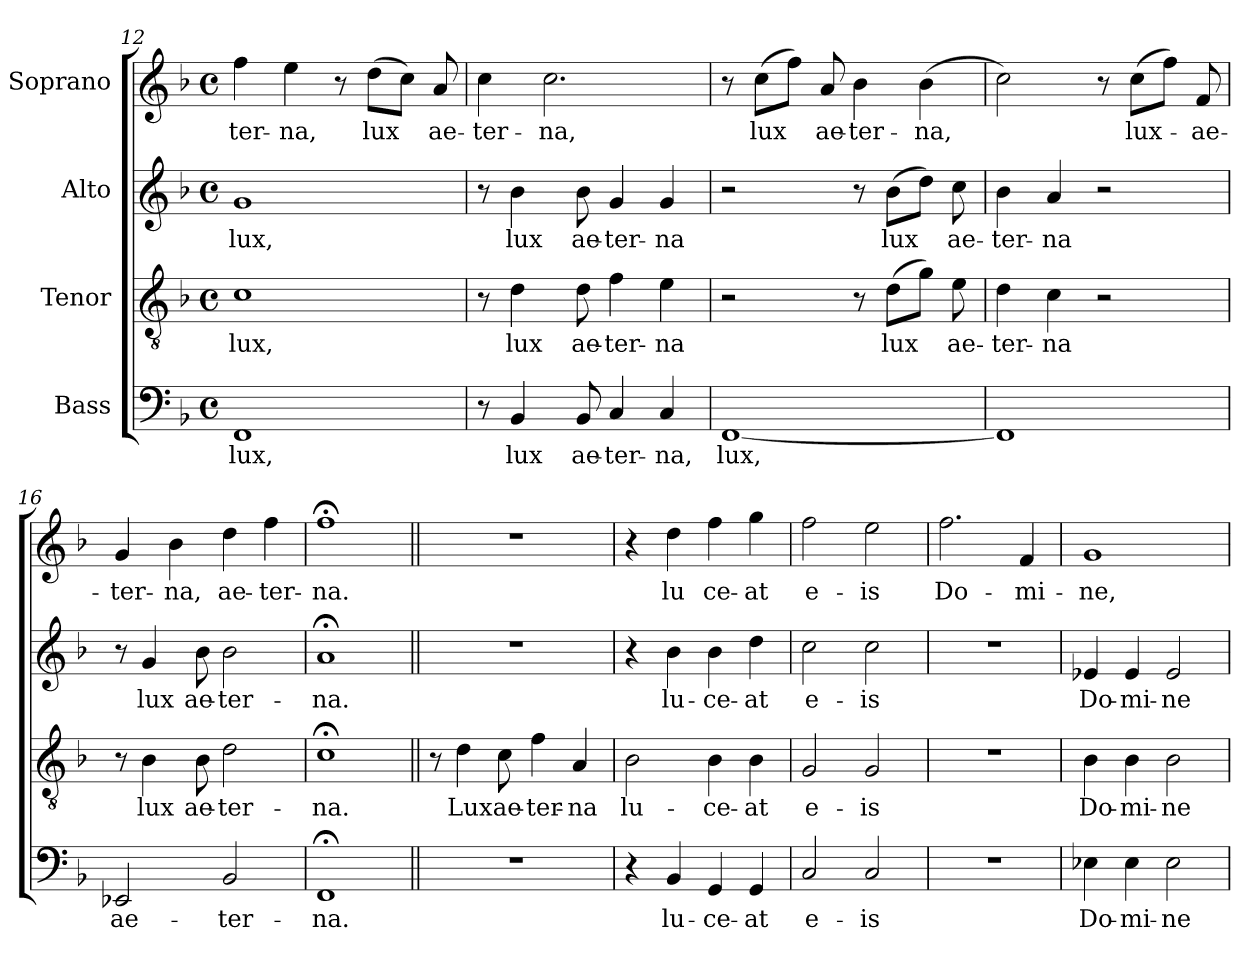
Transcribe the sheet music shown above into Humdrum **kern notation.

**kern	**text	**kern	**text	**kern	**text	**kern	**text
*part4	*part4	*part3	*part3	*part2	*part2	*part1	*part1
*staff4	*staff4	*staff3	*staff3	*staff2	*staff2	*staff1	*staff1
*I"Bass	*	*I"Tenor	*	*I"Alto	*	*I"Soprano	*
!!LO:LB:g=z
*clefF4	*	*clefGv2	*	*clefG2	*	*clefG2	*
*k[b-]	*	*k[b-]	*	*k[b-]	*	*k[b-]	*
*F:	*	*F:	*	*F:	*	*F:	*
*M4/4	*	*M4/4	*	*M4/4	*	*M4/4	*
*met(c)	*	*met(c)	*	*met(c)	*	*met(c)	*
=12	=12	=12	=12	=12	=12	=12	=12
!	!LO:LY:b	!	!LO:LY:b	!	!LO:LY:b	!	!LO:LY:b
1FF	lux,	1c	lux,	1g	lux,	4ff\	-ter-
!	!	!	!	!	!	!	!LO:LY:b
.	.	.	.	.	.	4ee\	-na,
.	.	.	.	.	.	8r	.
!	!	!	!	!	!	!	!LO:LY:b
.	.	.	.	.	.	(>8dd\L	lux
.	.	.	.	.	.	8cc\J)	.
!	!	!	!	!	!	!	!LO:LY:b
.	.	.	.	.	.	8a/	ae-
=13	=13	=13	=13	=13	=13	=13	=13
!	!	!	!	!	!	!	!LO:LY:b
8r	.	8r	.	8r	.	4cc\	-ter-
!	!LO:LY:b	!	!LO:LY:b	!	!LO:LY:b	!	!
4BB-/	lux	4d\	lux	4b-\	lux	.	.
!	!	!	!	!	!	!	!LO:LY:b
.	.	.	.	.	.	2.cc\	-na,
!	!LO:LY:b	!	!LO:LY:b	!	!LO:LY:b	!	!
8BB-/	ae-	8d\	ae-	8b-\	ae-	.	.
!	!LO:LY:b	!	!LO:LY:b	!	!LO:LY:b	!	!
4C/	-ter-	4f\	-ter-	4g/	-ter-	.	.
!	!LO:LY:b	!	!LO:LY:b	!	!LO:LY:b	!	!
4C/	-na,	4e\	-na	4g/	-na	.	.
=14	=14	=14	=14	=14	=14	=14	=14
!	!LO:LY:b	!	!	!	!	!	!
[1FF	lux,	2r	.	2r	.	8r	.
!	!	!	!	!	!	!	!LO:LY:b
.	.	.	.	.	.	(>8cc\L	lux
.	.	.	.	.	.	8ff\J)	.
!	!	!	!	!	!	!	!LO:LY:b
.	.	.	.	.	.	8a/	ae-
!	!	!	!	!	!	!	!LO:LY:b
.	.	8r	.	8r	.	4b-\	-ter-
!	!	!	!LO:LY:b	!	!LO:LY:b	!	!
.	.	(>8d\L	lux	(>8b-\L	lux	.	.
!	!	!	!	!	!	!	!LO:LY:b
.	.	8g\J)	.	8dd\J)	.	(>4b-\	-na,
!	!	!	!LO:LY:b	!	!LO:LY:b	!	!
.	.	8e\	ae-	8cc\	ae-	.	.
=15	=15	=15	=15	=15	=15	=15	=15
!	!	!	!LO:LY:b	!	!LO:LY:b	!	!
1FF]	.	4d\	-ter-	4b-\	-ter-	2cc\)	.
!	!	!	!LO:LY:b	!	!LO:LY:b	!	!
.	.	4c\	-na	4a/	-na	.	.
.	.	2r	.	2r	.	8r	.
!	!	!	!	!	!	!	!LO:LY:b
.	.	.	.	.	.	(>8cc\L	lux-
.	.	.	.	.	.	8ff\J)	.
!	!	!	!	!	!	!	!LO:LY:b
.	.	.	.	.	.	8f/	-ae-
!!LO:LB:g=z
=16	=16	=16	=16	=16	=16	=16	=16
!	!LO:LY:b	!	!	!	!	!	!LO:LY:b
2EE-X/	ae-	8r	.	8r	.	4g/	-ter-
!	!	!	!LO:LY:b	!	!LO:LY:b	!	!
.	.	4B-\	lux	4g/	lux	.	.
!	!	!	!	!	!	!	!LO:LY:b
.	.	.	.	.	.	4b-\	-na,
!	!	!	!LO:LY:b	!	!LO:LY:b	!	!
.	.	8B-\	ae-	8b-\	ae-	.	.
!	!LO:LY:b	!	!LO:LY:b	!	!LO:LY:b	!	!LO:LY:b
2BB-/	-ter-	2d\	-ter-	2b-\	-ter-	4dd\	ae-
!	!	!	!	!	!	!	!LO:LY:b
.	.	.	.	.	.	4ff\	-ter-
=17	=17	=17	=17	=17	=17	=17	=17
!	!LO:LY:b	!	!LO:LY:b	!	!LO:LY:b	!	!LO:LY:b
1FF;<	-na.	1c;<	-na.	1a;<	-na.	1ff;<	-na.
=18||	=18||	=18||	=18||	=18||	=18||	=18||	=18||
1r	.	8r	.	1r	.	1r	.
!	!	!	!LO:LY:b	!	!	!	!
.	.	4d\	Lux	.	.	.	.
!	!	!	!LO:LY:b	!	!	!	!
.	.	8c\	ae-	.	.	.	.
!	!	!	!LO:LY:b	!	!	!	!
.	.	4f\	-ter-	.	.	.	.
!	!	!	!LO:LY:b	!	!	!	!
.	.	4A/	-na	.	.	.	.
=19	=19	=19	=19	=19	=19	=19	=19
!	!	!	!LO:LY:b	!	!	!	!
4r	.	2B-\	lu-	4r	.	4r	.
!	!LO:LY:b	!	!	!	!LO:LY:b	!	!LO:LY:b
4BB-/	lu-	.	.	4b-\	lu-	4dd\	lu
!	!LO:LY:b	!	!LO:LY:b	!	!LO:LY:b	!	!LO:LY:b
4GG/	-ce-	4B-\	-ce-	4b-\	-ce-	4ff\	ce-
!	!LO:LY:b	!	!LO:LY:b	!	!LO:LY:b	!	!LO:LY:b
4GG/	-at	4B-\	-at	4dd\	-at	4gg\	-at
=20	=20	=20	=20	=20	=20	=20	=20
!	!LO:LY:b	!	!LO:LY:b	!	!LO:LY:b	!	!LO:LY:b
2C/	e-	2G/	e-	2cc\	e-	2ff\	e-
!	!LO:LY:b	!	!LO:LY:b	!	!LO:LY:b	!	!LO:LY:b
2C/	-is	2G/	-is	2cc\	-is	2ee\	-is
!!LO:PB:g=z
=21	=21	=21	=21	=21	=21	=21	=21
!	!	!	!	!	!	!	!LO:LY:b
1r	.	1r	.	1r	.	2.ff\	Do-
!	!	!	!	!	!	!	!LO:LY:b
.	.	.	.	.	.	4f/	-mi-
=22	=22	=22	=22	=22	=22	=22	=22
!	!LO:LY:b	!	!LO:LY:b	!	!LO:LY:b	!	!LO:LY:b
4E-X\	Do-	4B-\	Do-	4e-X/	Do-	1g	-ne,
!	!LO:LY:b	!	!LO:LY:b	!	!LO:LY:b	!	!
4E-\	-mi-	4B-\	-mi-	4e-/	-mi-	.	.
!	!LO:LY:b	!	!LO:LY:b	!	!LO:LY:b	!	!
2E-\	-ne	2B-\	-ne	2e-/	-ne	.	.
=	=	=	=	=	=	=	=
*-	*-	*-	*-	*-	*-	*-	*-
